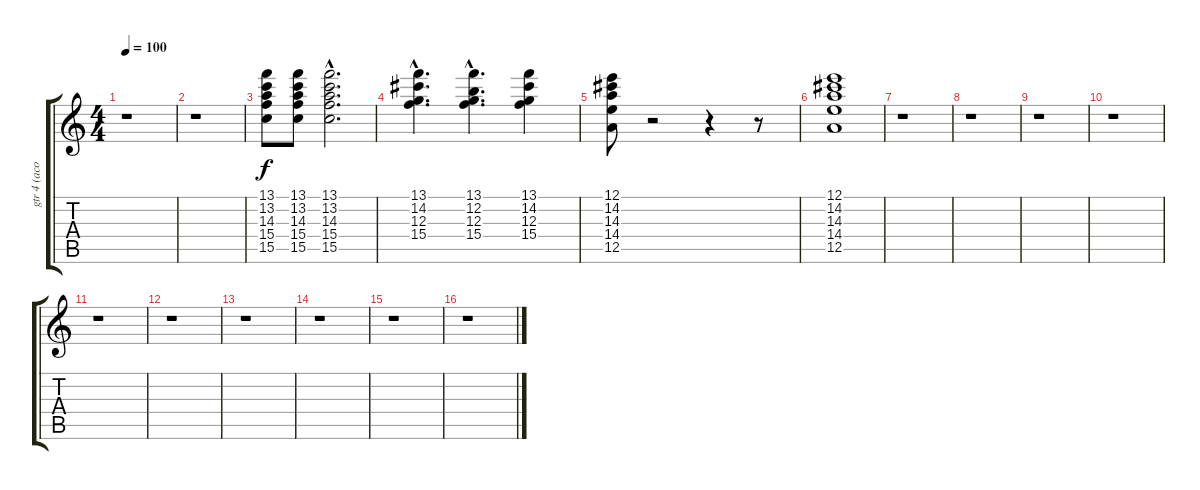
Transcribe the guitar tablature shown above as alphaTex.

\track ("gtr 4 (acoustic)" "gtr 4 (aco") {instrument acousticguitarsteel}
\staff {score tabs}
\tuning (E4 B3 G3 D3 A2 E2) {hide}
\ts (4 4)
\tempo 100
\clef g2
\ks c
r.1{dy f} |
r.1 |
(13.1 13.2 14.3 15.4 15.5).8 (13.1 13.2 14.3 15.4 15.5).8 (13.1{hac} 13.2{hac} 14.3{hac} 15.4{hac} 15.5{hac}).2{d} |
(13.1{hac} 14.2{hac} 12.3{hac} 15.4{hac}).4{d} (13.1{hac} 12.2{hac} 12.3{hac} 15.4{hac}).4{d} (13.1 14.2 12.3 15.4).4 |
(12.1 14.2 14.3 14.4 12.5).8 r.2 r.4 r.8 |
(12.1 14.2 14.3 14.4 12.5).1 |
r.1 |
r.1 |
r.1 |
r.1 |
r.1 |
r.1 |
r.1 |
r.1 |
r.1 |
r.1
